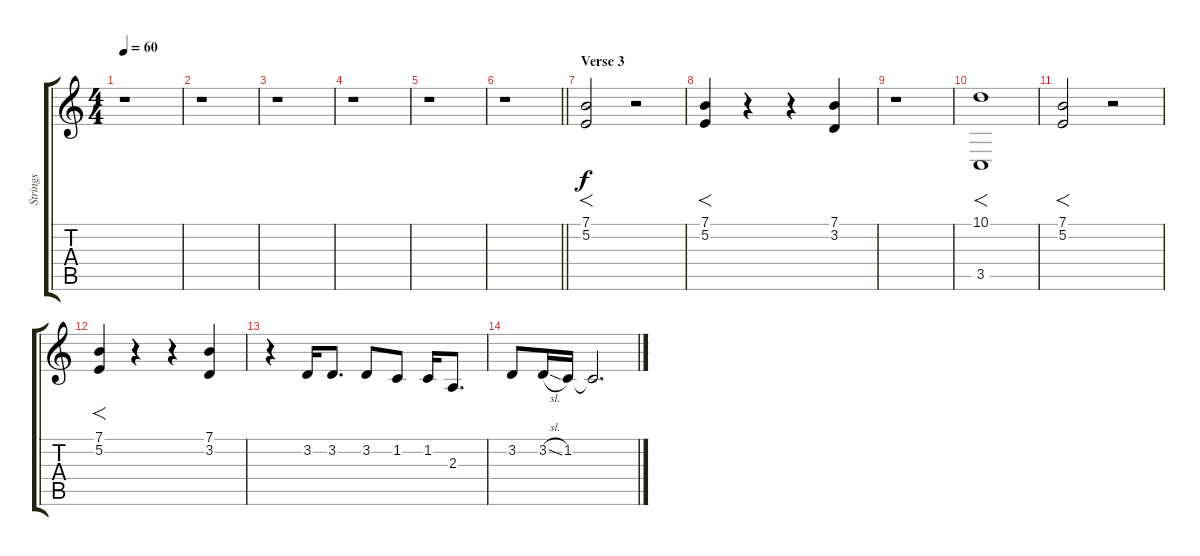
\track ("Strings" "Strings") {instrument stringensemble1}
\staff {score tabs}
\tuning (E4 B3 G3 D3 A2 E2) {hide}
\ts (4 4)
\tempo 60
\clef g2
\ks c
r.1{dy f} |
r.1 |
r.1 |
r.1 |
r.1 |
\barLineRight lightlight
r.1 |
\section ("" "Verse 3")
(7.1 5.2).2{f} r.2 |
(7.1 5.2).4{f} r.4 r.4 (7.1 3.2).4 |
r.1 |
(10.1 3.5).1{f} |
(7.1 5.2).2{f} r.2 |
(7.1 5.2).4{f} r.4 r.4 (7.1 3.2).4 |
r.4 3.2.16 3.2.8{d} 3.2.8 1.2.8 1.2.16 2.3.8{d} |
3.2.8{volume 0} 3.2{sl}.16 1.2.16 1.2{t}.2{d}
